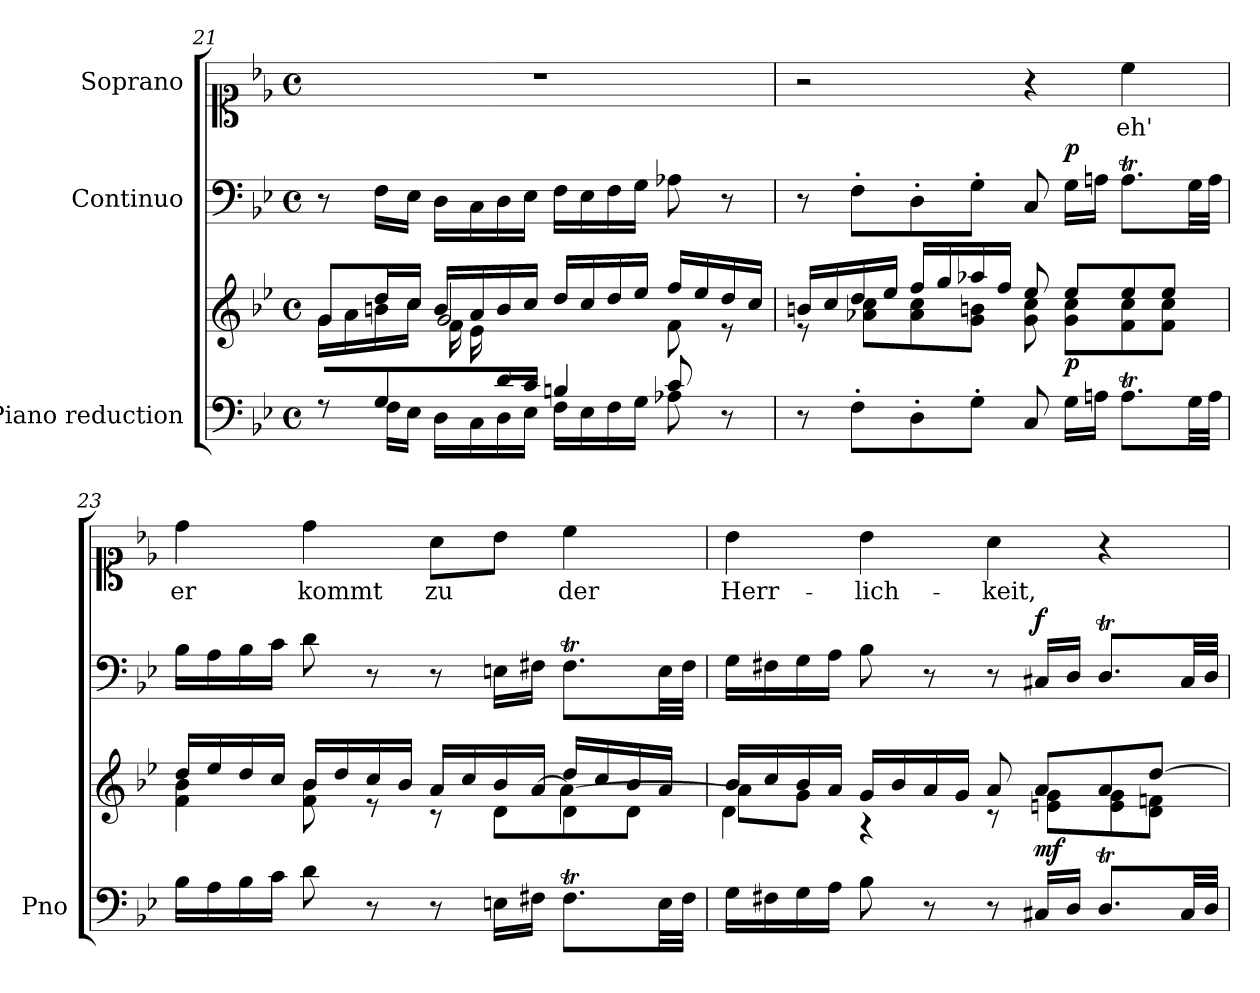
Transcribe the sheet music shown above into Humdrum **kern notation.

**kern	**kern	**dynam	**kern	**dynam	**kern	**text
*part3	*part3	*part3	*part2	*part2	*part1	*part1
*staff4	*staff3	*staff3/4	*staff2	*staff2	*staff1	*staff1
*I"Piano reduction	*	*	*I"Continuo	*	*I"Soprano	*
*I'Pno	*	*	*	*	*	*
!!LO:LB:g=z
*clefF4	*clefG2	*	*clefF4	*	*clefC1	*
*k[b-e-]	*k[b-e-]	*	*k[b-e-]	*	*k[b-e-]	*
*M4/4	*M4/4	*	*M4/4	*	*M4/4	*
*met(c)	*met(c)	*	*met(c)	*	*met(c)	*
=21	=21	=21	=21	=21	=21	=21
*^	*^	*	*	*	*	*
*	*	*	*^	*	*	*	*	*
8r	8ryy	8g/L	16g\LL	4ryy	.	8r	.	1r	.
.	.	.	16a\	.	.	.	.	.	.
8G/	16F\LL	16dd/L	16bn\	.	.	16F\LL	.	.	.
.	16E-\JJ	16cc/JJ	16cc\JJ	.	.	16E-\JJ	.	.	.
8ryy	16D\LL	16b/LL	2g/	16f\LL	.	16D\LL	.	.	.
.	16C\	16a/	.	16e-\	.	16C\	.	.	.
16d/	16D\	16b/	.	2ryy	.	16D\	.	.	.
16c/JJ	16E-\JJ	16cc/JJ	.	.	.	16E-\JJ	.	.	.
4Bn/	16F\LL	16dd/LL	.	.	.	16F\LL	.	.	.
.	16E-\	16cc/	.	.	.	16E-\	.	.	.
.	16F\	16dd/	.	.	.	16F\	.	.	.
.	16G\JJ	16ee-/JJ	.	.	.	16G\JJ	.	.	.
8c/	8A-X\	16ff/LL	8f\	.	.	8A-X\	.	.	.
.	.	16ee-/	.	.	.	.	.	.	.
8r	8ryy	16dd/	8r	8ryy	.	8r	.	.	.
.	.	16cc/JJ	.	.	.	.	.	.	.
*v	*v	*	*	*	*	*	*	*	*
*	*	*v	*v	*	*	*	*	*
=22	=22	=22	=22	=22	=22	=22	=22
8r	16bn/LL	8r	.	8r	.	2r	.
.	16cc/	.	.	.	.	.	.
8F'\L	16dd/	8a-X\ 8cc\L	.	8F'\L	.	.	.
.	16ee-/JJ	.	.	.	.	.	.
8D'\	16ff/LL	8a-\ 8cc\	.	8D'\	.	.	.
.	16gg/	.	.	.	.	.	.
8G'\J	16aa-X/	8g\ 8bn\J	.	8G'\J	.	.	.
.	16ff/JJ	.	.	.	.	.	.
8C/	8ee-/	8g\ 8cc\	.	8C/	.	4r	.
!	!	!	!LO:DY:b	!	!LO:DY:a	!	!
16G\LL	8ee-/L	8g\ 8cc\L	p	16G\LL	p	.	.
16An\JJ	.	.	.	16An\JJ	.	.	.
!	!	!	!	!	!	!	!LO:LY:b
8.At\L	8ee-/	8f\ 8cc\	.	8.At\L	.	4cc\	eh'
.	8ee-/J	8f\ 8cc\J	.	.	.	.	.
32G\LL	.	.	.	32G\LL	.	.	.
32A\JJJ	.	.	.	32A\JJJ	.	.	.
=23	=23	=23	=23	=23	=23	=23	=23
*	*	*^	*	*	*	*	*
!	!	!	!	!	!	!	!	!LO:LY:b
16B-\LL	16dd/LL	4f\ 4b-\	2ryy	.	16B-\LL	.	4dd\	er
16A\	16ee-/	.	.	.	16A\	.	.	.
16B-\	16dd/	.	.	.	16B-\	.	.	.
16c\JJ	16cc/JJ	.	.	.	16c\JJ	.	.	.
!	!	!	!	!	!	!	!	!LO:LY:b
8d\	16b-/LL	8f\ 8b-\	.	.	8d\	.	4dd\	kommt
.	16dd/	.	.	.	.	.	.	.
8r	16cc/	8r	.	.	8r	.	.	.
.	16b-/JJ	.	.	.	.	.	.	.
!	!	!	!	!	!	!	!	!LO:LY:b
8r	16a/LL	8r	4ryy	.	8r	.	8a\L	zu
.	16cc/	.	.	.	.	.	.	.
16En\LL	16b-/	8d\L	.	.	16En\LL	.	8b-\J	.
16F#X\JJ	[<16a/JJ	.	.	.	16F#X\JJ	.	.	.
!	!	!	!	!	!	!	!	!LO:LY:b
8.F#t\L	16dd/LL	8d\	4a\_	.	8.F#t\L	.	4cc\	der
.	16cc/	.	.	.	.	.	.	.
.	16b-/	8d\J	.	.	.	.	.	.
32E\LL	16a/JJ	.	.	.	32E\LL	.	.	.
32F#\JJJ	.	.	.	.	32F#\JJJ	.	.	.
=24	=24	=24	=24	=24	=24	=24	=24	=24
!	!	!	!	!	!	!	!	!LO:LY:b
16G\LL	16b-/LL	8a\L]	4d\	.	16G\LL	.	4b-\	Herr-
16F#X\	16cc/	.	.	.	16F#X\	.	.	.
16G\	16b-/	8g\J	.	.	16G\	.	.	.
16A\JJ	16a/JJ	.	.	.	16A\JJ	.	.	.
!	!	!	!	!	!	!	!	!LO:LY:b
8B-\	16g/LL	4r	4ryy	.	8B-\	.	4b-\	-lich-
.	16b-/	.	.	.	.	.	.	.
8r	16a/	.	.	.	8r	.	.	.
.	16g/JJ	.	.	.	.	.	.	.
!	!	!	!	!	!	!	!	!LO:LY:b
8r	8a/	8r	2ryy	.	8r	.	4a\	-keit,
!	!	!	!	!LO:DY:b	!	!LO:DY:a	!	!
16C#X/LL	8a/L	8en\ 8g\L	.	mf	16C#X/LL	f	.	.
16D/JJ	.	.	.	.	16D/JJ	.	.	.
8.Dt/L	8a/	8e\ 8g\	.	.	8.Dt/L	.	4r	.
.	[8dd/J	8d\ 8fn\J	.	.	.	.	.	.
32C#/LL	.	.	.	.	32C#/LL	.	.	.
32D/JJJ	.	.	.	.	32D/JJJ	.	.	.
*	*v	*v	*v	*	*	*	*	*
=	=	=	=	=	=	=
*-	*-	*-	*-	*-	*-	*-
